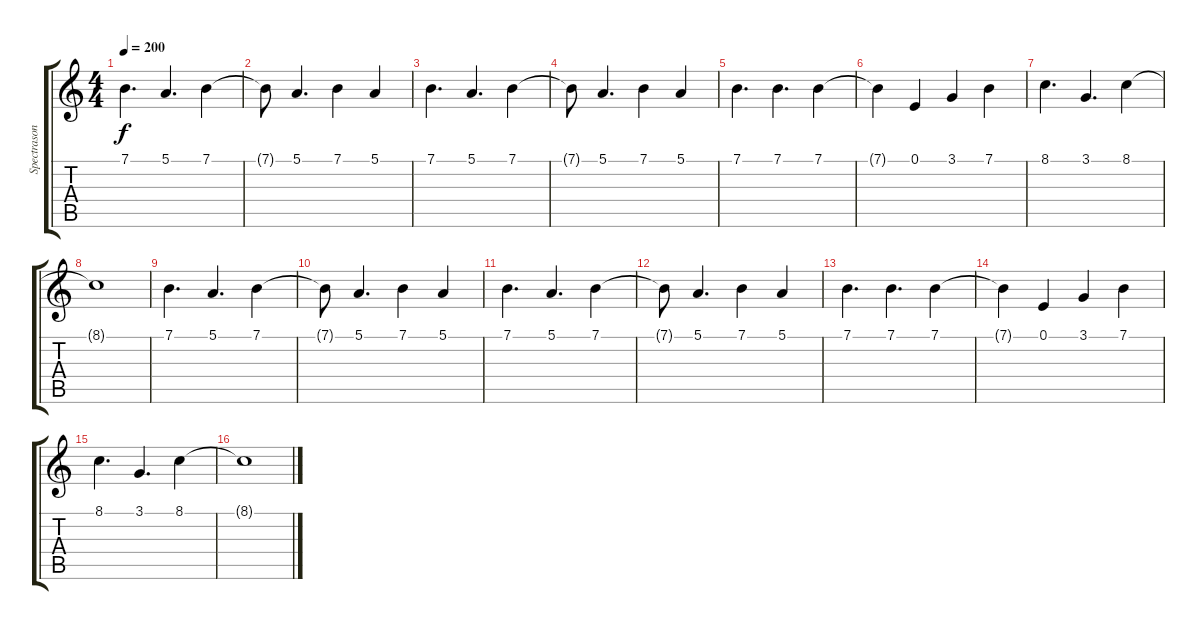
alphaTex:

\track ("Spectrasonics Omnisphere" "Spectrason") {instrument koto}
\staff {score tabs}
\tuning (E4 B3 G3 D3 A2 E2) {hide}
\ts (4 4)
\tempo 200
\clef g2
\ks c
7.1.4{d dy f} 5.1.4{d} 7.1.4 |
7.1{t}.8 5.1.4{d} 7.1.4 5.1.4 |
7.1.4{d} 5.1.4{d} 7.1.4 |
7.1{t}.8 5.1.4{d} 7.1.4 5.1.4 |
7.1.4{d volume 13 instrument tremolostrings} 7.1.4{d} 7.1.4 |
7.1{t}.4 0.1.4 3.1.4 7.1.4 |
8.1.4{d} 3.1.4{d} 8.1.4 |
8.1{t}.1 |
7.1.4{d} 5.1.4{d} 7.1.4 |
7.1{t}.8 5.1.4{d} 7.1.4 5.1.4 |
7.1.4{d} 5.1.4{d} 7.1.4 |
7.1{t}.8 5.1.4{d} 7.1.4 5.1.4 |
7.1.4{d volume 13 instrument tremolostrings} 7.1.4{d} 7.1.4 |
7.1{t}.4 0.1.4 3.1.4 7.1.4 |
8.1.4{d} 3.1.4{d} 8.1.4 |
8.1{t}.1
